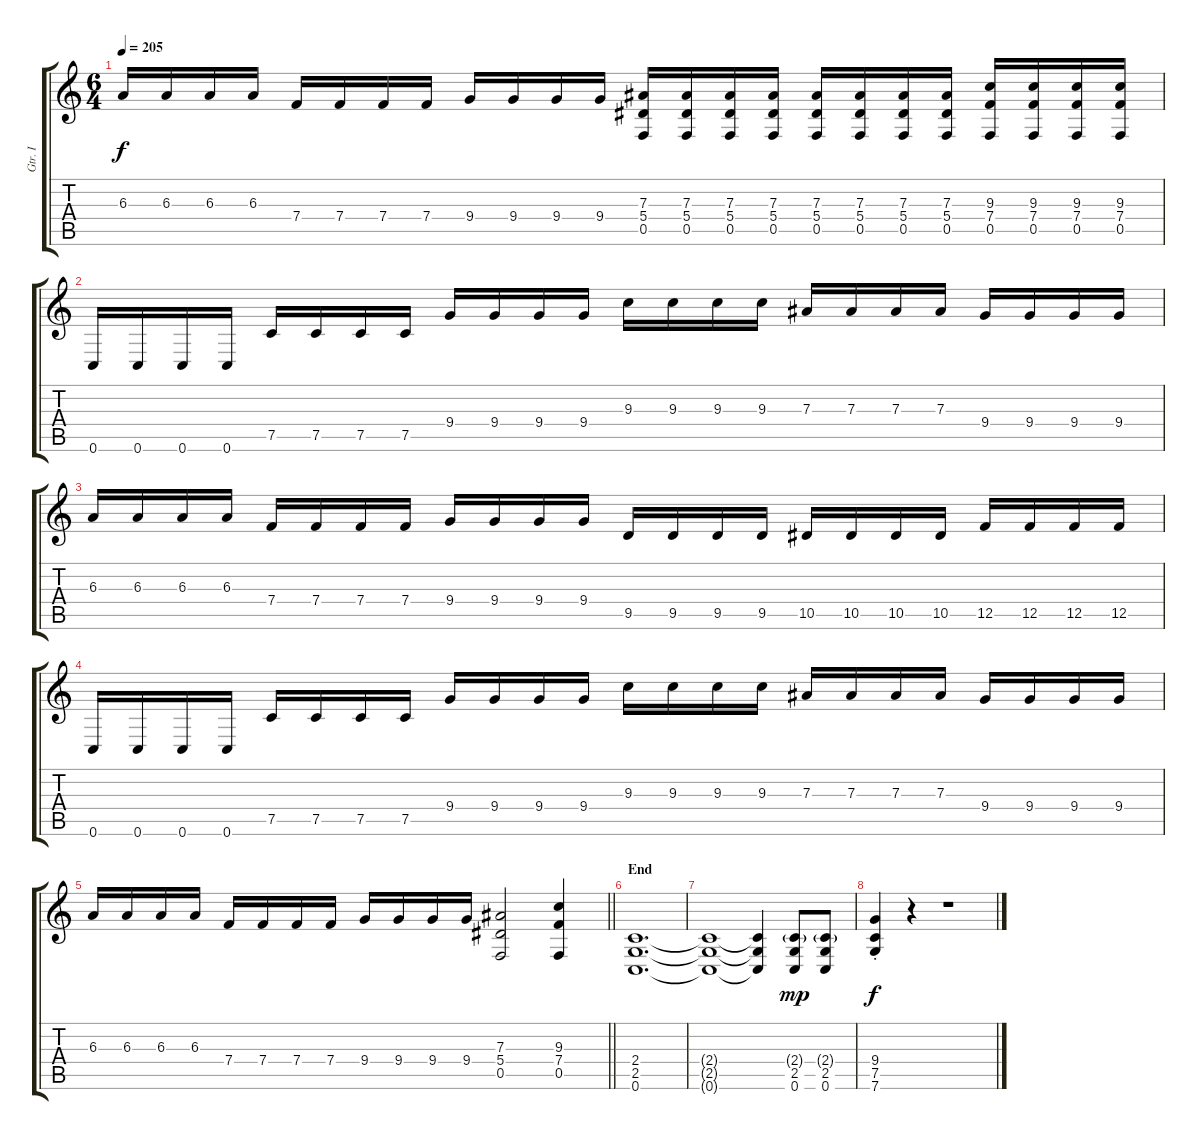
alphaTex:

\track ("Gtr. I" "Gtr. I") {instrument overdrivenguitar}
\staff {score tabs}
\tuning (C4 G3 Eb3 Bb2 F2 C2) {hide}
\ts (6 4)
\tempo 205
\clef g2
\ks c
6.3.16{dy f} 6.3.16 6.3.16 6.3.16 7.4.16 7.4.16 7.4.16 7.4.16 9.4.16 9.4.16 9.4.16 9.4.16 (7.3 5.4 0.5).16 (7.3 5.4 0.5).16 (7.3 5.4 0.5).16 (7.3 5.4 0.5).16 (7.3 5.4 0.5).16 (7.3 5.4 0.5).16 (7.3 5.4 0.5).16 (7.3 5.4 0.5).16 (9.3 7.4 0.5).16 (9.3 7.4 0.5).16 (9.3 7.4 0.5).16 (9.3 7.4 0.5).16 |
0.6.16 0.6.16 0.6.16 0.6.16 7.5.16 7.5.16 7.5.16 7.5.16 9.4.16 9.4.16 9.4.16 9.4.16 9.3.16 9.3.16 9.3.16 9.3.16 7.3.16 7.3.16 7.3.16 7.3.16 9.4.16 9.4.16 9.4.16 9.4.16 |
6.3.16 6.3.16 6.3.16 6.3.16 7.4.16 7.4.16 7.4.16 7.4.16 9.4.16 9.4.16 9.4.16 9.4.16 9.5.16 9.5.16 9.5.16 9.5.16 10.5.16 10.5.16 10.5.16 10.5.16 12.5.16 12.5.16 12.5.16 12.5.16 |
0.6.16 0.6.16 0.6.16 0.6.16 7.5.16 7.5.16 7.5.16 7.5.16 9.4.16 9.4.16 9.4.16 9.4.16 9.3.16 9.3.16 9.3.16 9.3.16 7.3.16 7.3.16 7.3.16 7.3.16 9.4.16 9.4.16 9.4.16 9.4.16 |
\barLineRight lightlight
6.3.16 6.3.16 6.3.16 6.3.16 7.4.16 7.4.16 7.4.16 7.4.16 9.4.16 9.4.16 9.4.16 9.4.16 (7.3 5.4 0.5).2 (9.3 7.4 0.5).4 |
\section ("" "End")
(2.4 2.5 0.6).1{d} |
(2.4{t} 2.5{t} 0.6{t}).1 (2.4{t} 2.5{t} 0.6{t}).4 (2.4{g} 2.5 0.6).8{dy mp} (2.4{g} 2.5 0.6).8 |
(9.4{st} 7.5{st} 7.6{st}).4{dy f} r.4 r.1
